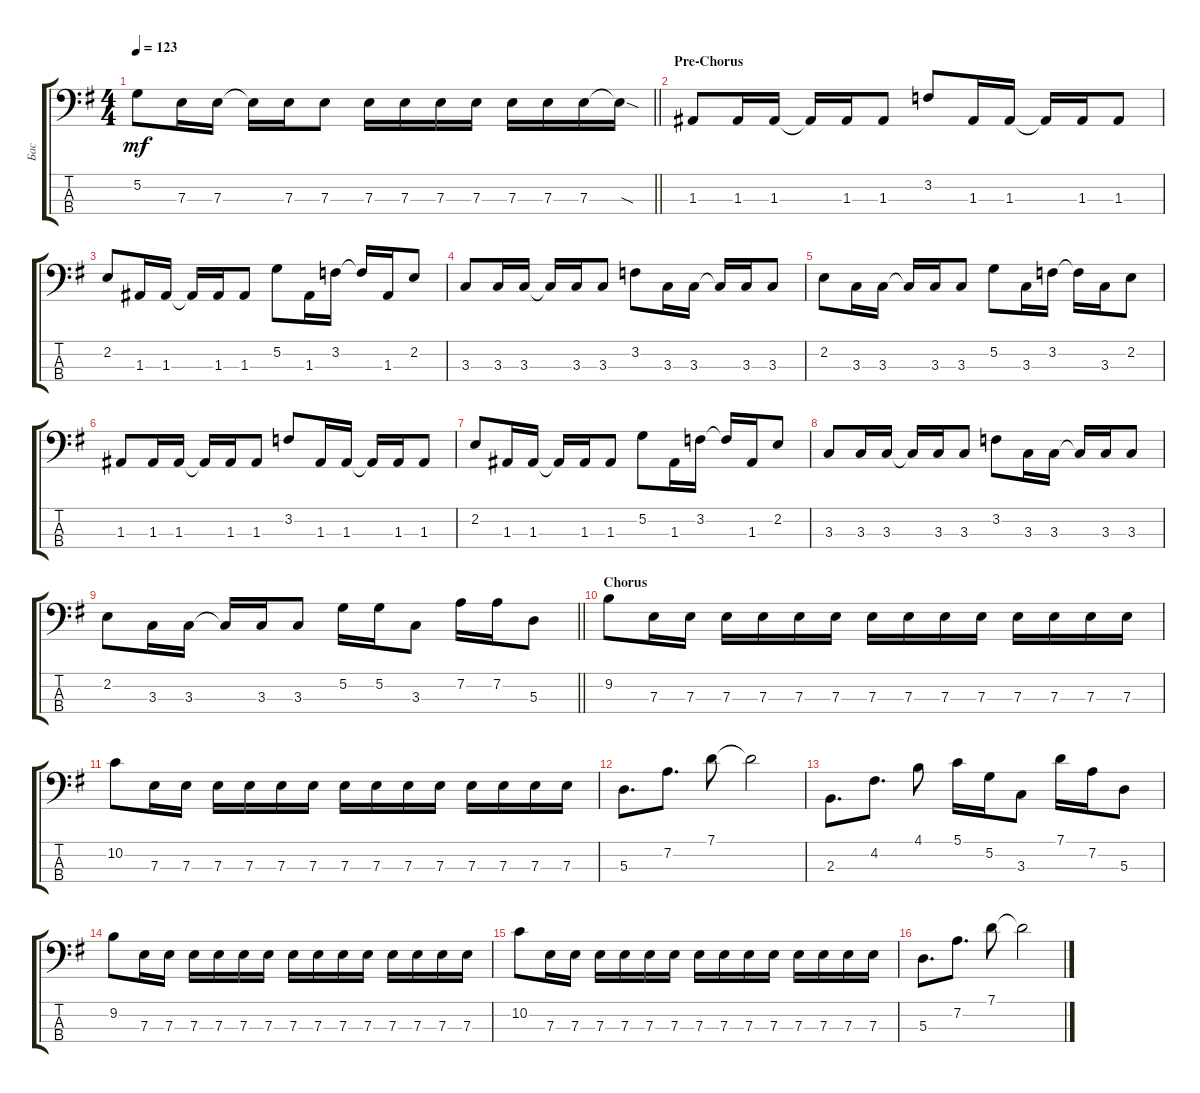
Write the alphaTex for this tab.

\track ("Бас" "Бас") {instrument electricbassfinger}
\staff {score tabs}
\tuning (G2 D2 A1 E1) {hide}
\ts (4 4)
\tempo 123
\clef f4
\barLineRight lightlight
\ks eminor
5.2.8{dy mf} 7.3.16 7.3.16 7.3{t}.16 7.3.16 7.3.8 7.3.16 7.3.16 7.3.16 7.3.16 7.3.16 7.3.16 7.3.16 7.3{sod t}.16 |
\section ("" "Pre-Chorus")
1.3.8 1.3.16 1.3.16 1.3{t}.16 1.3.16 1.3.8 3.2.8 1.3.16 1.3.16 1.3{t}.16 1.3.16 1.3.8 |
2.2.8 1.3.16 1.3.16 1.3{t}.16 1.3.16 1.3.8 5.2.8 1.3.16 3.2.16 3.2{t}.16 1.3.16 2.2.8 |
3.3.8 3.3.16 3.3.16 3.3{t}.16 3.3.16 3.3.8 3.2.8 3.3.16 3.3.16 3.3{t}.16 3.3.16 3.3.8 |
2.2.8 3.3.16 3.3.16 3.3{t}.16 3.3.16 3.3.8 5.2.8 3.3.16 3.2.16 3.2{t}.16 3.3.16 2.2.8 |
1.3.8 1.3.16 1.3.16 1.3{t}.16 1.3.16 1.3.8 3.2.8 1.3.16 1.3.16 1.3{t}.16 1.3.16 1.3.8 |
2.2.8 1.3.16 1.3.16 1.3{t}.16 1.3.16 1.3.8 5.2.8 1.3.16 3.2.16 3.2{t}.16 1.3.16 2.2.8 |
3.3.8 3.3.16 3.3.16 3.3{t}.16 3.3.16 3.3.8 3.2.8 3.3.16 3.3.16 3.3{t}.16 3.3.16 3.3.8 |
\barLineRight lightlight
2.2.8 3.3.16 3.3.16 3.3{t}.16 3.3.16 3.3.8 5.2.16 5.2.16 3.3.8 7.2.16 7.2.16 5.3.8 |
\section ("" "Chorus")
9.2.8 7.3.16 7.3.16 7.3.16 7.3.16 7.3.16 7.3.16 7.3.16 7.3.16 7.3.16 7.3.16 7.3.16 7.3.16 7.3.16 7.3.16 |
10.2.8 7.3.16 7.3.16 7.3.16 7.3.16 7.3.16 7.3.16 7.3.16 7.3.16 7.3.16 7.3.16 7.3.16 7.3.16 7.3.16 7.3.16 |
5.3.8{d} 7.2.8{d} 7.1.8 7.1{t}.2 |
2.3.8{d} 4.2.8{d} 4.1.8 5.1.16 5.2.16 3.3.8 7.1.16 7.2.16 5.3.8 |
9.2.8 7.3.16 7.3.16 7.3.16 7.3.16 7.3.16 7.3.16 7.3.16 7.3.16 7.3.16 7.3.16 7.3.16 7.3.16 7.3.16 7.3.16 |
10.2.8 7.3.16 7.3.16 7.3.16 7.3.16 7.3.16 7.3.16 7.3.16 7.3.16 7.3.16 7.3.16 7.3.16 7.3.16 7.3.16 7.3.16 |
5.3.8{d} 7.2.8{d} 7.1.8 7.1{t}.2
